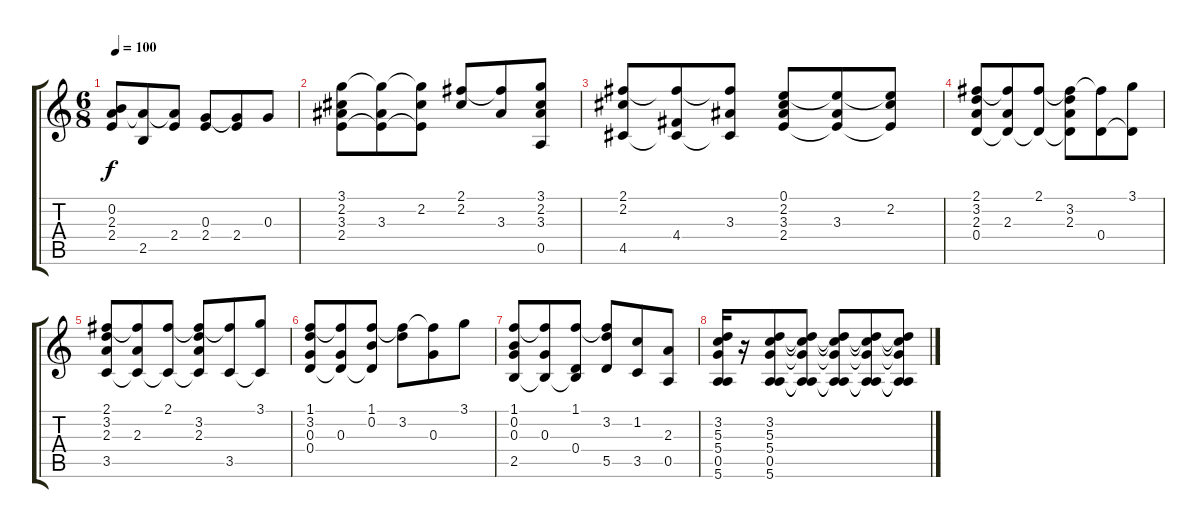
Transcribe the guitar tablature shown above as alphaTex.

\track "" {instrument acousticguitarsteel}
\staff {score tabs}
\tuning (E4 B3 G3 D3 A2 E2) {hide}
\ts (6 8)
\tempo 100
\clef g2
\ks c
(0.2{t} 2.3 2.4).8{dy f} (2.3{t} 2.5).8 (2.3{t} 2.4).8 (0.3 2.4).8 (0.3{t} 2.4).8 0.3.8 |
(3.1 2.2 3.3 2.4).8 (3.1{t} 3.3 2.4{t}).8 (3.1{t} 2.2 2.4{t}).8 (2.1 2.2).8 (2.1{t} 3.3).8 (3.1 2.2 3.3 0.5).8 |
(2.1 2.2 4.5).8 (2.1{t} 4.4 4.5{t}).8 (2.1{t} 3.3 4.5{t}).8 (0.1 2.2 3.3 2.4).8 (0.1{t} 3.3 2.4{t}).8 (0.1{t} 2.2 2.4{t}).8 |
(2.1 3.2 2.3 0.4).8 (2.1{t} 2.3 0.4{t}).8 (2.1 0.4{t}).8 (2.1{t} 3.2 2.3 0.4{t}).8 (2.1{t} 0.4).8 (3.1 0.4{t}).8 |
(2.1 3.2 2.3 3.5).8 (2.1{t} 2.3 3.5{t}).8 (2.1 3.5{t}).8 (2.1{t} 3.2 2.3 3.5{t}).8 (2.1{t} 3.5).8 (3.1 3.5{t}).8 |
(1.1 3.2 0.3 0.4).8 (1.1{t} 0.3 0.4{t}).8 (1.1 0.2 0.4{t}).8 (1.1{t} 3.2).8 (1.1{t} 0.3).8 3.1.8 |
(1.1 0.2 0.3 2.5).8 (1.1{t} 0.3 2.5{t}).8 (1.1 0.4 2.5{t}).8 (1.1{t} 3.2 5.5).8 (1.2 3.5).8 (2.3 0.5).8 |
(3.2 5.3 5.4 0.5 5.6).16 r.16 (3.2 5.3 5.4 0.5 5.6).8 (3.2{t} 5.3{t} 5.4{t} 0.5{t} 5.6{t}).8 (3.2{t} 5.3{t} 5.4{t} 0.5{t} 5.6{t}).8 (3.2{t} 5.3{t} 5.4{t} 0.5{t} 5.6{t}).8 (3.2{t} 5.3{t} 5.4{t} 0.5{t} 5.6{t}).8
